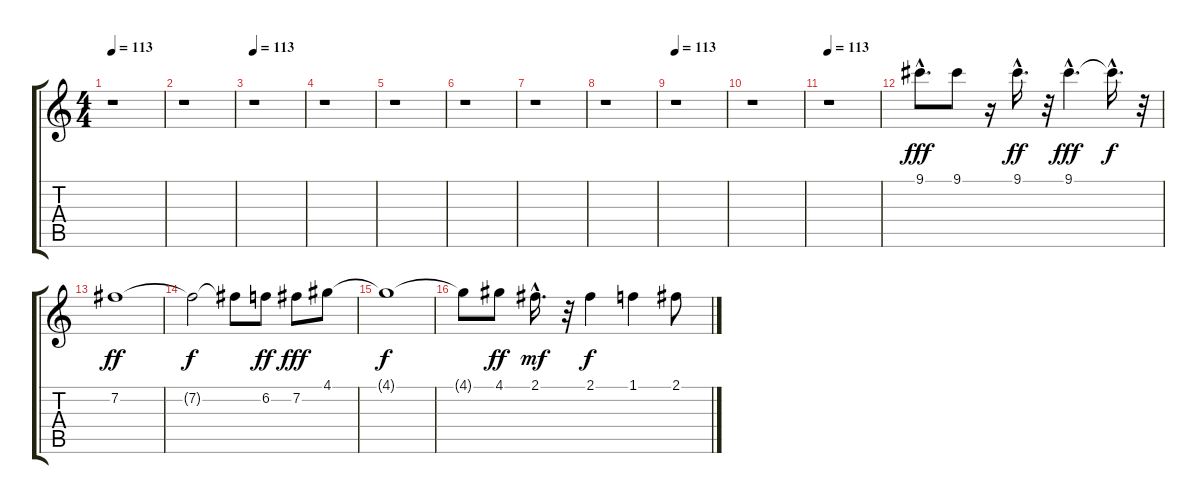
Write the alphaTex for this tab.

\track "" {instrument electricbassfinger}
\staff {score tabs}
\tuning (E4 B3 G3 D3 A2 E2) {hide}
\ts (4 4)
\tempo 113
\clef g2
\ks c
r.1{dy fff} |
r.1 |
\tempo 113
r.1 |
r.1 |
r.1 |
r.1 |
r.1 |
r.1 |
\tempo 113
r.1 |
r.1 |
\tempo 113
r.1 |
9.1{hac}.8{d} 9.1.8 r.16 9.1{hac}.16{d dy ff} r.32 9.1{hac}.4{d dy fff} 9.1{hac t}.16{d dy f} r.32 |
7.2.1{dy ff} |
7.2{t}.2{dy f} 7.2{t}.8 6.2.8{dy ff} 7.2.8{dy fff} 4.1.8 |
4.1{t}.1{dy f} |
4.1{t}.8 4.1.8{dy ff} 2.1{hac}.16{d dy mf} r.32 2.1.4{dy f} 1.1.4 2.1.8
